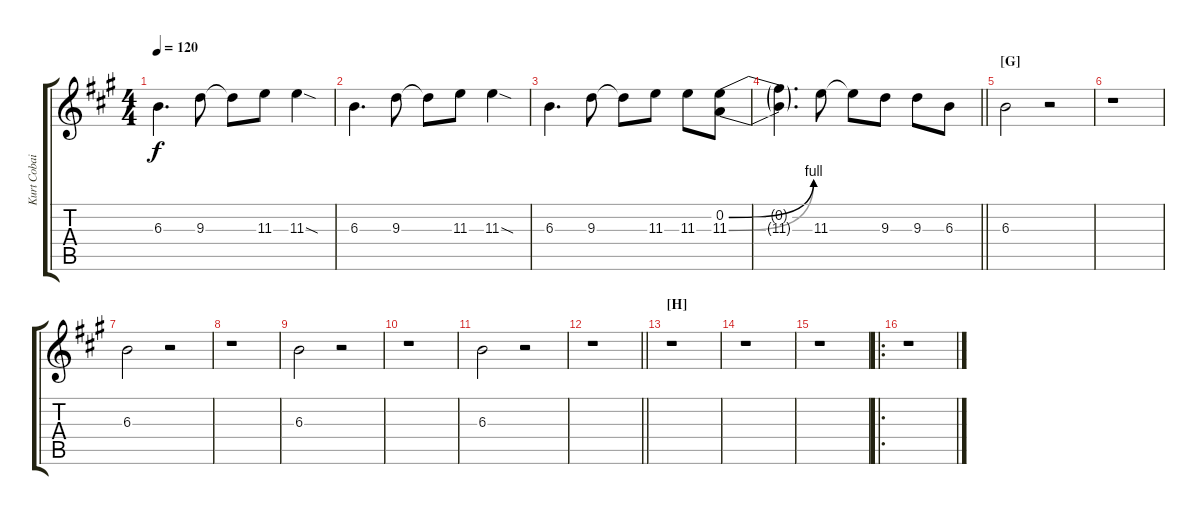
\track ("Kurt Cobain" "Kurt Cobai") {instrument distortionguitar}
\staff {score tabs}
\tuning (D4 A3 F3 C3 G2 D2) {hide}
\ts (4 4)
\tempo 120
\clef g2
\ks f#minor
6.3.4{d dy f} 9.3.8 9.3{t}.8 11.3.8 11.3{sod}.4 |
6.3.4{d} 9.3.8 9.3{t}.8 11.3.8 11.3{sod}.4 |
6.3.4{d} 9.3.8 9.3{t}.8 11.3.8 11.3.8 (0.2{be (bend 0 0 60 4)} 11.3{be (bend 0 0 60 4)}).8 |
\barLineRight lightlight
(0.2{t} 11.3{t}).4{d} 11.3.8 11.3{t}.8 9.3.8 9.3.8 6.3.8 |
\section ("" "[G]")
6.3.2 r.2 |
r.1 |
6.3.2 r.2 |
r.1 |
6.3.2 r.2 |
r.1 |
6.3.2 r.2 |
\barLineRight lightlight
r.1 |
\section ("" "[H]")
r.1 |
r.1 |
r.1 |
\ro
r.1
